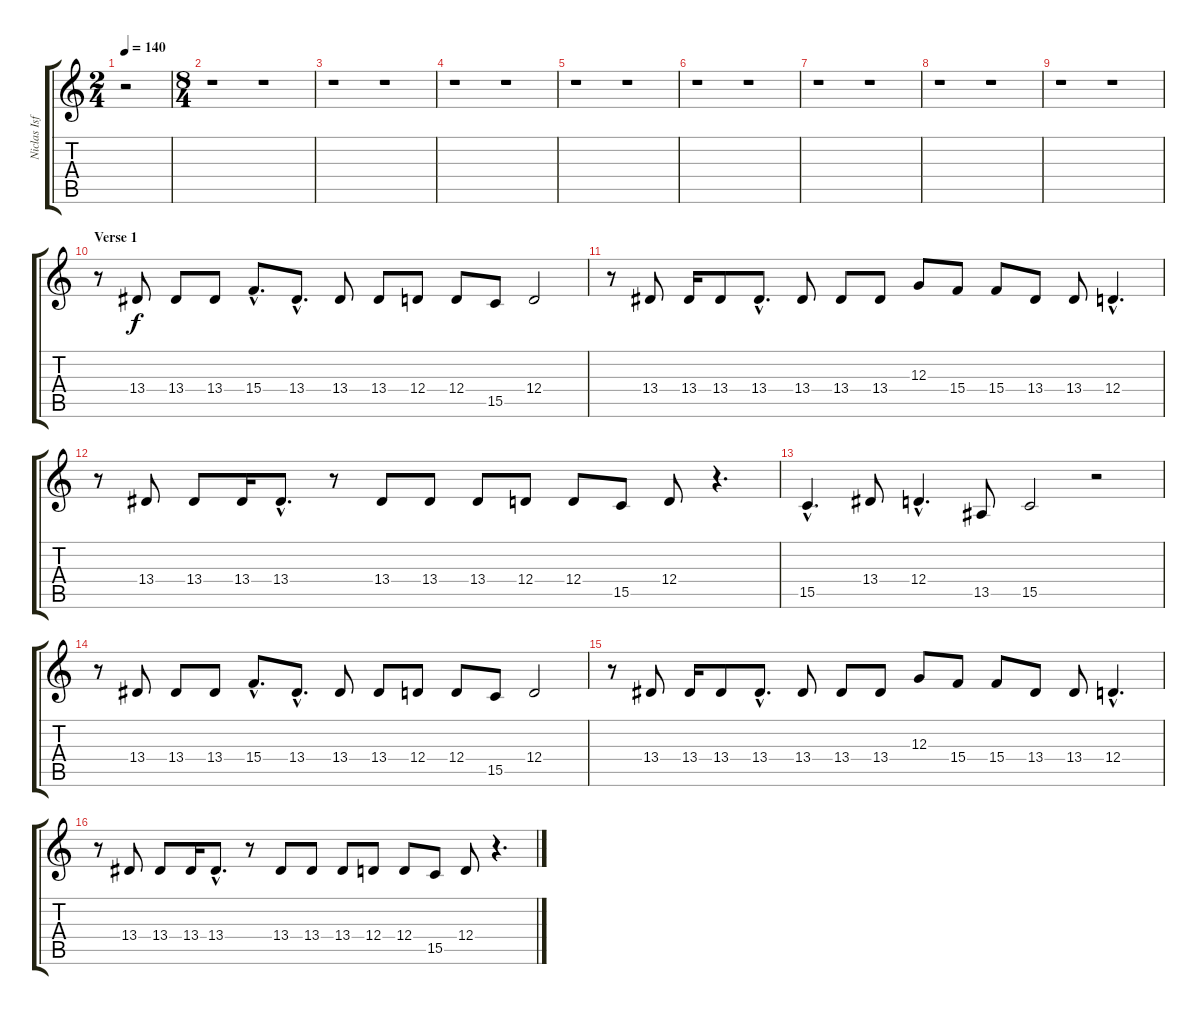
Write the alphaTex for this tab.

\track ("Niclas Isfeldt - Vocals" "Niclas Isf") {instrument cello}
\staff {score tabs}
\tuning (E4 B3 G3 D3 A2 E2) {hide}
\ts (2 4)
\tempo 140
\clef g2
\ks c
r.2{dy f instrument cello} |
\ts (8 4)
r.1 r.1 |
r.1 r.1 |
r.1 r.1 |
r.1 r.1 |
r.1 r.1 |
r.1 r.1 |
r.1 r.1 |
r.1 r.1 |
\section ("" "Verse 1")
r.8 13.4.8 13.4.8 13.4.8 15.4{hac}.8{d} 13.4{hac}.8{d} 13.4.8 13.4.8 12.4.8 12.4.8 15.5.8 12.4.2 |
r.8 13.4.8 13.4.16 13.4.8 13.4{hac}.8{d} 13.4.8 13.4.8 13.4.8 12.3.8 15.4.8 15.4.8 13.4.8 13.4.8 12.4{hac}.4{d} |
r.8 13.4.8 13.4.8 13.4.16 13.4{hac}.8{d} r.8 13.4.8 13.4.8 13.4.8 12.4.8 12.4.8 15.5.8 12.4.8 r.4{d} |
15.5{hac}.4{d} 13.4.8 12.4{hac}.4{d} 13.5.8 15.5.2 r.2 |
r.8 13.4.8 13.4.8 13.4.8 15.4{hac}.8{d} 13.4{hac}.8{d} 13.4.8 13.4.8 12.4.8 12.4.8 15.5.8 12.4.2 |
r.8 13.4.8 13.4.16 13.4.8 13.4{hac}.8{d} 13.4.8 13.4.8 13.4.8 12.3.8 15.4.8 15.4.8 13.4.8 13.4.8 12.4{hac}.4{d} |
r.8 13.4.8 13.4.8 13.4.16 13.4{hac}.8{d} r.8 13.4.8 13.4.8 13.4.8 12.4.8 12.4.8 15.5.8 12.4.8 r.4{d}
